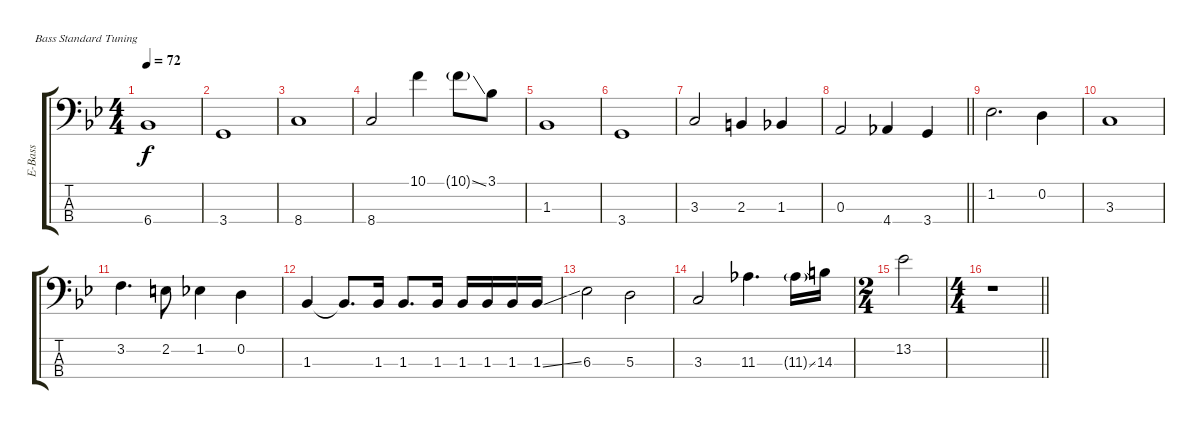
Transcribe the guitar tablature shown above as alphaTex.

\bracketExtendMode groupsimilarinstruments
\otherSystemsTrackNameOrientation horizontal
\track ("Bass" "E-Bass") {instrument electricbasspick}
\staff {score tabs}
\tuning (G2 D2 A1 E1)
\ts (4 4)
\tempo 72
\clef f4
\ks bb
6.4{acc b}.1{dy f beam Up} |
3.4{acc forcenatural}.1{beam Up} |
8.4{acc forcenatural}.1{beam Up} |
8.4{acc forcenatural}.2{beam Up} 10.1{acc forcenatural}.4{beam Down} 10.1{ss g acc forcenatural}.8{beam Down} 3.1{acc b}.8{beam Down} |
1.3{acc b}.1{beam Up} |
3.4{acc forcenatural}.1{beam Up} |
3.3{acc forcenatural}.2{beam Up} 2.3{acc forcenatural}.4{beam Up} 1.3{acc b}.4{beam Up} |
\barLineRight lightlight
0.3{acc forcenatural}.2{beam Up} 4.4{acc b}.4{beam Up} 3.4{acc forcenatural}.4{beam Up} |
1.2{acc b}.2{d beam Down} 0.2{acc forcenatural}.4{beam Down} |
3.3{acc forcenatural}.1{beam Up} |
3.2{acc forcenatural}.4{d beam Down} 2.2{acc forcenatural}.8{beam Down} 1.2{acc b}.4{beam Down} 0.2{acc forcenatural}.4{beam Down} |
1.3{acc b}.4{beam Up} 1.3{t acc b}.8{d beam Up} 1.3{acc b}.16{beam Up} 1.3{acc b}.8{d beam Up} 1.3{acc b}.16{beam Up} 1.3{acc b}.16{beam Up} 1.3{acc b}.16{beam Up} 1.3{acc b}.16{beam Up} 1.3{ss acc b}.16{beam Up} |
6.3{acc b}.2{beam Down} 5.3{acc forcenatural}.2{beam Down} |
3.3{acc forcenatural}.2{beam Up} 11.3{acc b}.4{d beam Down} 11.3{ss g acc b}.16{beam Down} 14.3{acc forcenatural}.16{beam Down} |
\ts (2 4)
13.2{acc b}.2{beam Down} |
\ts (4 4)
\barLineRight lightlight
r.1{beam Down}
